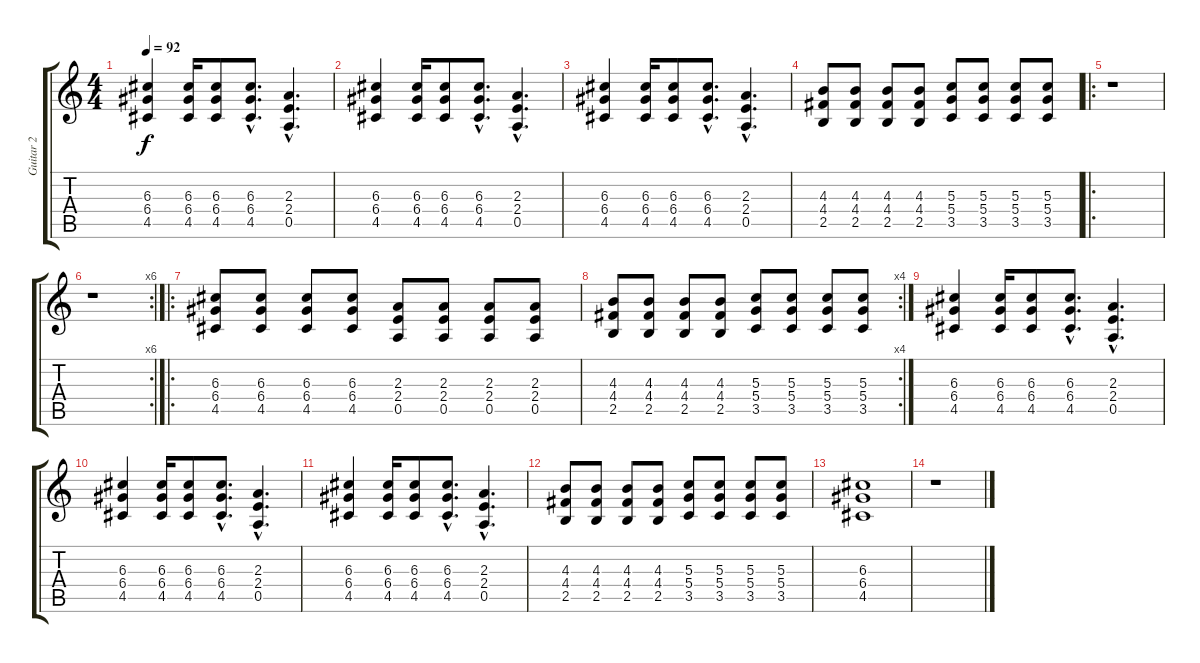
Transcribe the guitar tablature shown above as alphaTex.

\track ("Guitar 2" "Guitar 2") {instrument distortionguitar}
\staff {score tabs}
\tuning (E4 B3 G3 D3 A2 D2) {hide}
\ts (4 4)
\tempo 92
\clef g2
\ks c
(6.3 6.4 4.5).4{dy f} (6.3 6.4 4.5).16 (6.3 6.4 4.5).8 (6.3{hac} 6.4{hac} 4.5{hac}).8{d} (2.3{hac} 2.4{hac} 0.5{hac}).4{d} |
(6.3 6.4 4.5).4 (6.3 6.4 4.5).16 (6.3 6.4 4.5).8 (6.3{hac} 6.4{hac} 4.5{hac}).8{d} (2.3{hac} 2.4{hac} 0.5{hac}).4{d} |
(6.3 6.4 4.5).4 (6.3 6.4 4.5).16 (6.3 6.4 4.5).8 (6.3{hac} 6.4{hac} 4.5{hac}).8{d} (2.3{hac} 2.4{hac} 0.5{hac}).4{d} |
(4.3 4.4 2.5).8 (4.3 4.4 2.5).8 (4.3 4.4 2.5).8 (4.3 4.4 2.5).8 (5.3 5.4 3.5).8 (5.3 5.4 3.5).8 (5.3 5.4 3.5).8 (5.3 5.4 3.5).8 |
\ro
r.1 |
\rc 6
r.1 |
\ro
(6.3 6.4 4.5).8 (6.3 6.4 4.5).8 (6.3 6.4 4.5).8 (6.3 6.4 4.5).8 (2.3 2.4 0.5).8 (2.3 2.4 0.5).8 (2.3 2.4 0.5).8 (2.3 2.4 0.5).8 |
\rc 4
(4.3 4.4 2.5).8 (4.3 4.4 2.5).8 (4.3 4.4 2.5).8 (4.3 4.4 2.5).8 (5.3 5.4 3.5).8 (5.3 5.4 3.5).8 (5.3 5.4 3.5).8 (5.3 5.4 3.5).8 |
(6.3 6.4 4.5).4 (6.3 6.4 4.5).16 (6.3 6.4 4.5).8 (6.3{hac} 6.4{hac} 4.5{hac}).8{d} (2.3{hac} 2.4{hac} 0.5{hac}).4{d} |
(6.3 6.4 4.5).4 (6.3 6.4 4.5).16 (6.3 6.4 4.5).8 (6.3{hac} 6.4{hac} 4.5{hac}).8{d} (2.3{hac} 2.4{hac} 0.5{hac}).4{d} |
(6.3 6.4 4.5).4 (6.3 6.4 4.5).16 (6.3 6.4 4.5).8 (6.3{hac} 6.4{hac} 4.5{hac}).8{d} (2.3{hac} 2.4{hac} 0.5{hac}).4{d} |
(4.3 4.4 2.5).8 (4.3 4.4 2.5).8 (4.3 4.4 2.5).8 (4.3 4.4 2.5).8 (5.3 5.4 3.5).8 (5.3 5.4 3.5).8 (5.3 5.4 3.5).8 (5.3 5.4 3.5).8 |
(6.3 6.4 4.5).1 |
r.1
